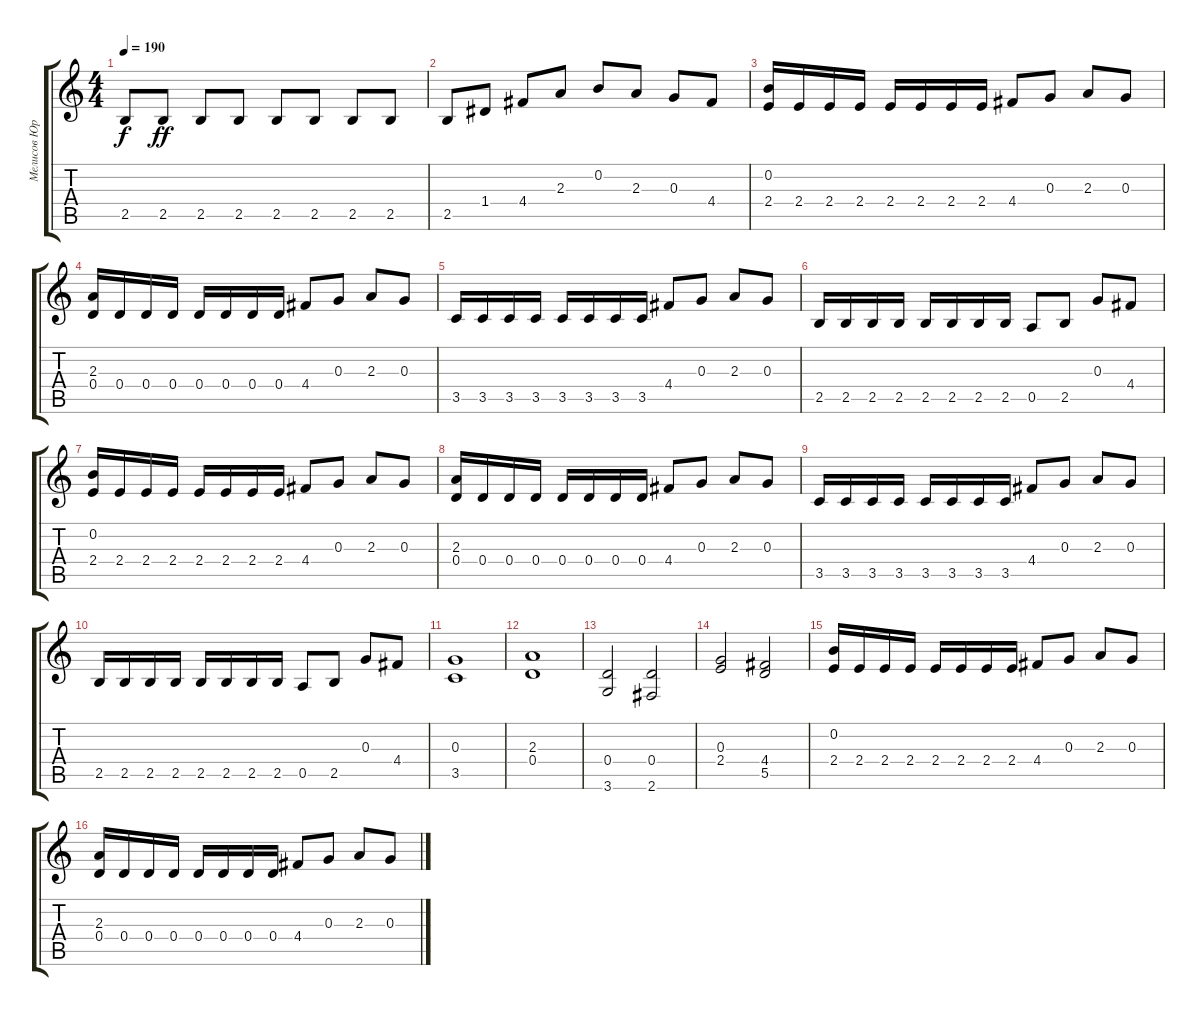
\track ("Мелисов Юрий" "Мелисов Юр") {instrument distortionguitar}
\staff {score tabs}
\tuning (E4 B3 G3 D3 A2 E2) {hide}
\ts (4 4)
\tempo 190
\clef g2
\ks c
2.5{t}.8{dy f} 2.5.8{dy ff} 2.5.8 2.5.8 2.5.8 2.5.8 2.5.8 2.5.8 |
2.5.8 1.4.8 4.4.8 2.3.8 0.2.8 2.3.8 0.3.8 4.4.8 |
(0.2 2.4).16 2.4.16 2.4.16 2.4.16 2.4.16 2.4.16 2.4.16 2.4.16 4.4.8 0.3.8 2.3.8 0.3.8 |
(2.3 0.4).16 0.4.16 0.4.16 0.4.16 0.4.16 0.4.16 0.4.16 0.4.16 4.4.8 0.3.8 2.3.8 0.3.8 |
3.5.16 3.5.16 3.5.16 3.5.16 3.5.16 3.5.16 3.5.16 3.5.16 4.4.8 0.3.8 2.3.8 0.3.8 |
2.5.16 2.5.16 2.5.16 2.5.16 2.5.16 2.5.16 2.5.16 2.5.16 0.5.8 2.5.8 0.3.8 4.4.8 |
(0.2 2.4).16 2.4.16 2.4.16 2.4.16 2.4.16 2.4.16 2.4.16 2.4.16 4.4.8 0.3.8 2.3.8 0.3.8 |
(2.3 0.4).16 0.4.16 0.4.16 0.4.16 0.4.16 0.4.16 0.4.16 0.4.16 4.4.8 0.3.8 2.3.8 0.3.8 |
3.5.16 3.5.16 3.5.16 3.5.16 3.5.16 3.5.16 3.5.16 3.5.16 4.4.8 0.3.8 2.3.8 0.3.8 |
2.5.16 2.5.16 2.5.16 2.5.16 2.5.16 2.5.16 2.5.16 2.5.16 0.5.8 2.5.8 0.3.8 4.4.8 |
(0.3 3.5).1 |
(2.3 0.4).1 |
(0.4 3.6).2 (0.4 2.6).2 |
(0.3 2.4).2 (4.4 5.5).2 |
(0.2 2.4).16 2.4.16 2.4.16 2.4.16 2.4.16 2.4.16 2.4.16 2.4.16 4.4.8 0.3.8 2.3.8 0.3.8 |
(2.3 0.4).16 0.4.16 0.4.16 0.4.16 0.4.16 0.4.16 0.4.16 0.4.16 4.4.8 0.3.8 2.3.8 0.3.8
